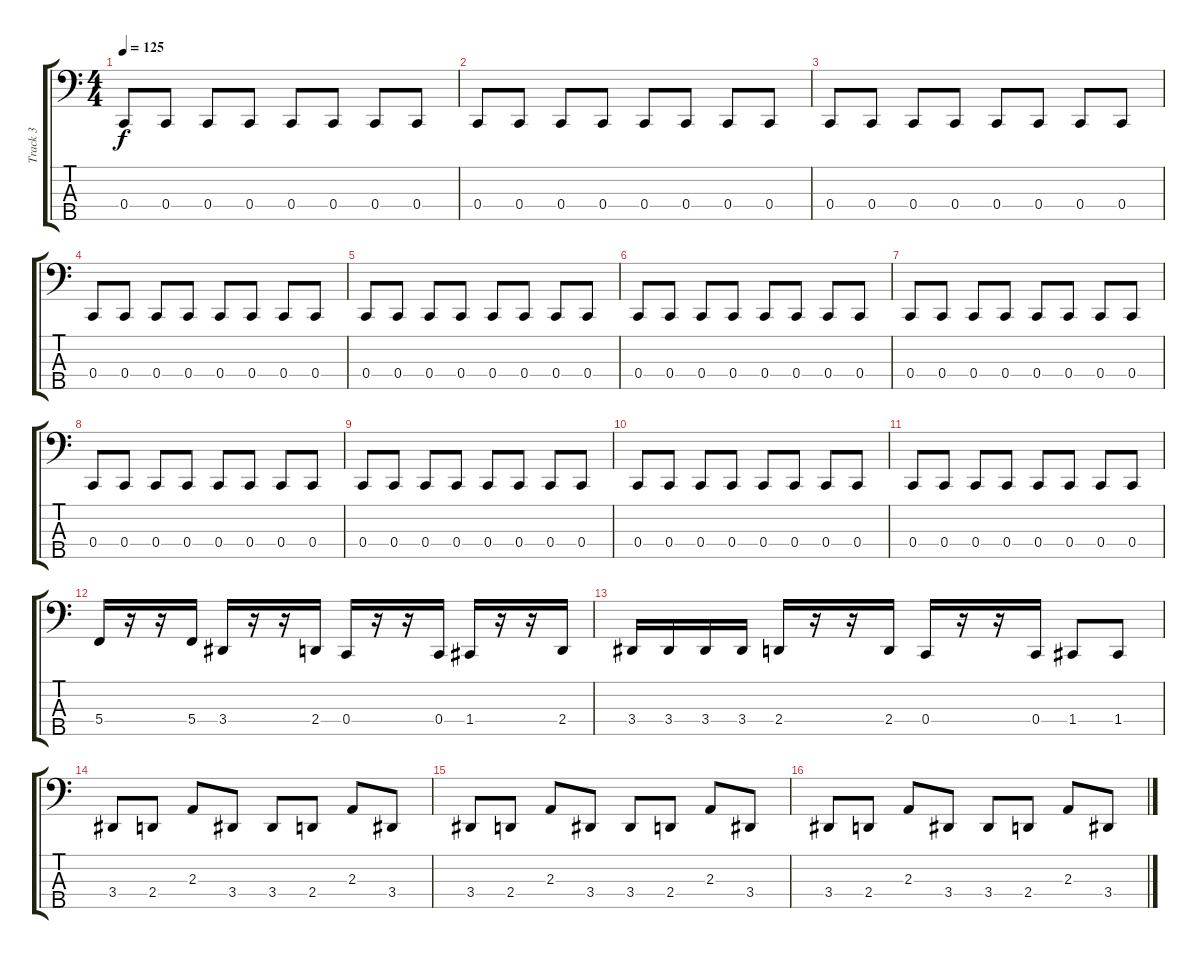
\track ("Track 3" "Track 3") {instrument electricbassfinger}
\staff {score tabs}
\tuning (F2 C2 G1 C1 G0) {hide}
\ts (4 4)
\tempo 125
\clef f4
\ks c
0.4.8{dy f} 0.4.8 0.4.8 0.4.8 0.4.8 0.4.8 0.4.8 0.4.8 |
0.4.8 0.4.8 0.4.8 0.4.8 0.4.8 0.4.8 0.4.8 0.4.8 |
0.4.8 0.4.8 0.4.8 0.4.8 0.4.8 0.4.8 0.4.8 0.4.8 |
0.4.8 0.4.8 0.4.8 0.4.8 0.4.8 0.4.8 0.4.8 0.4.8 |
0.4.8 0.4.8 0.4.8 0.4.8 0.4.8 0.4.8 0.4.8 0.4.8 |
0.4.8 0.4.8 0.4.8 0.4.8 0.4.8 0.4.8 0.4.8 0.4.8 |
0.4.8 0.4.8 0.4.8 0.4.8 0.4.8 0.4.8 0.4.8 0.4.8 |
0.4.8 0.4.8 0.4.8 0.4.8 0.4.8 0.4.8 0.4.8 0.4.8 |
0.4.8 0.4.8 0.4.8 0.4.8 0.4.8 0.4.8 0.4.8 0.4.8 |
0.4.8 0.4.8 0.4.8 0.4.8 0.4.8 0.4.8 0.4.8 0.4.8 |
0.4.8 0.4.8 0.4.8 0.4.8 0.4.8 0.4.8 0.4.8 0.4.8 |
5.4.16 r.16 r.16 5.4.16 3.4.16 r.16 r.16 2.4.16 0.4.16 r.16 r.16 0.4.16 1.4.16 r.16 r.16 2.4.16 |
3.4.16 3.4.16 3.4.16 3.4.16 2.4.16 r.16 r.16 2.4.16 0.4.16 r.16 r.16 0.4.16 1.4.8 1.4.8 |
3.4.8 2.4.8 2.3.8 3.4.8 3.4.8 2.4.8 2.3.8 3.4.8 |
3.4.8 2.4.8 2.3.8 3.4.8 3.4.8 2.4.8 2.3.8 3.4.8 |
3.4.8 2.4.8 2.3.8 3.4.8 3.4.8 2.4.8 2.3.8 3.4.8
